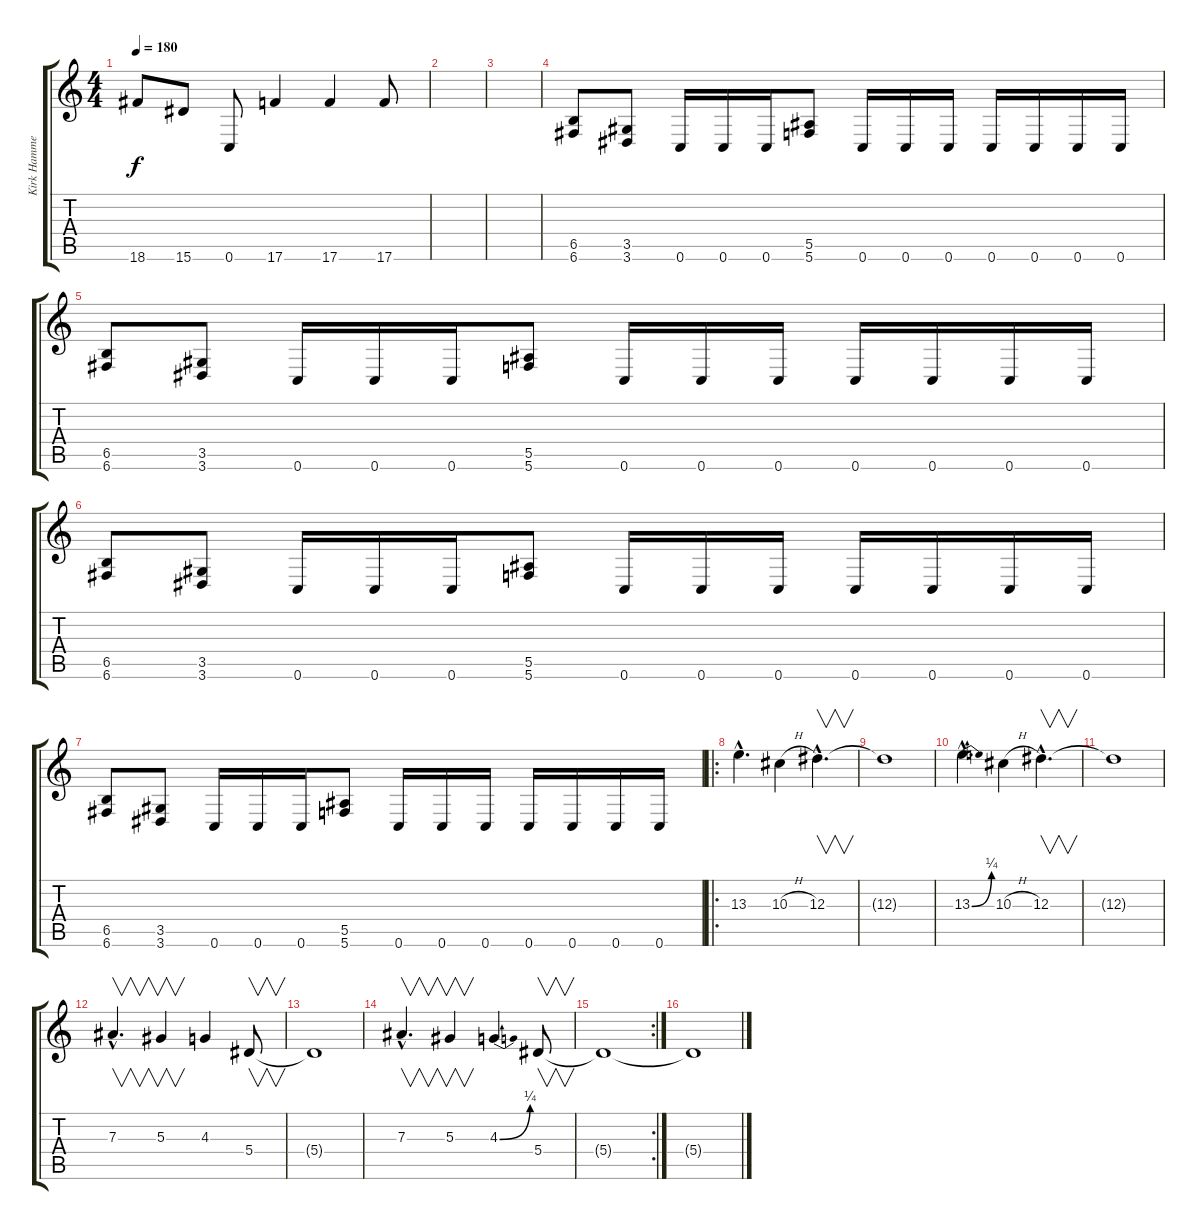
\track ("Kirk Hammet" "Kirk Hamme") {instrument distortionguitar}
\staff {score tabs}
\tuning (C4 G3 Eb3 Bb2 F2 C2) {hide}
\ts (4 4)
\tempo 180
\clef g2
\ks c
18.6.8{dy f} 15.6.8 0.6.8 17.6.4 17.6.4 17.6.8 |
|
|
(6.5 6.6).8 (3.5 3.6).8 0.6.16 0.6.16 0.6.16 (5.5 5.6).8 0.6.16 0.6.16 0.6.16 0.6.16 0.6.16 0.6.16 0.6.16 |
(6.5 6.6).8 (3.5 3.6).8 0.6.16 0.6.16 0.6.16 (5.5 5.6).8 0.6.16 0.6.16 0.6.16 0.6.16 0.6.16 0.6.16 0.6.16 |
(6.5 6.6).8 (3.5 3.6).8 0.6.16 0.6.16 0.6.16 (5.5 5.6).8 0.6.16 0.6.16 0.6.16 0.6.16 0.6.16 0.6.16 0.6.16 |
(6.5 6.6).8 (3.5 3.6).8 0.6.16 0.6.16 0.6.16 (5.5 5.6).8 0.6.16 0.6.16 0.6.16 0.6.16 0.6.16 0.6.16 0.6.16 |
\ro
13.3{hac}.4{d} 10.3{h}.4 12.3{hac}.4{v d} |
12.3{t}.1 |
13.3{be (bend 0 0 60 1) hac}.4{d} 10.3{h}.4 12.3{hac}.4{v d} |
12.3{t}.1 |
7.3{hac}.4{v d} 5.3.4{v} 4.3.4 5.4.8{v} |
5.4{t}.1 |
7.3{hac}.4{v d} 5.3.4{v} 4.3{be (bend 0 0 60 1)}.4 5.4.8{v} |
\rc 2
5.4{t}.1 |
5.4{t}.1
